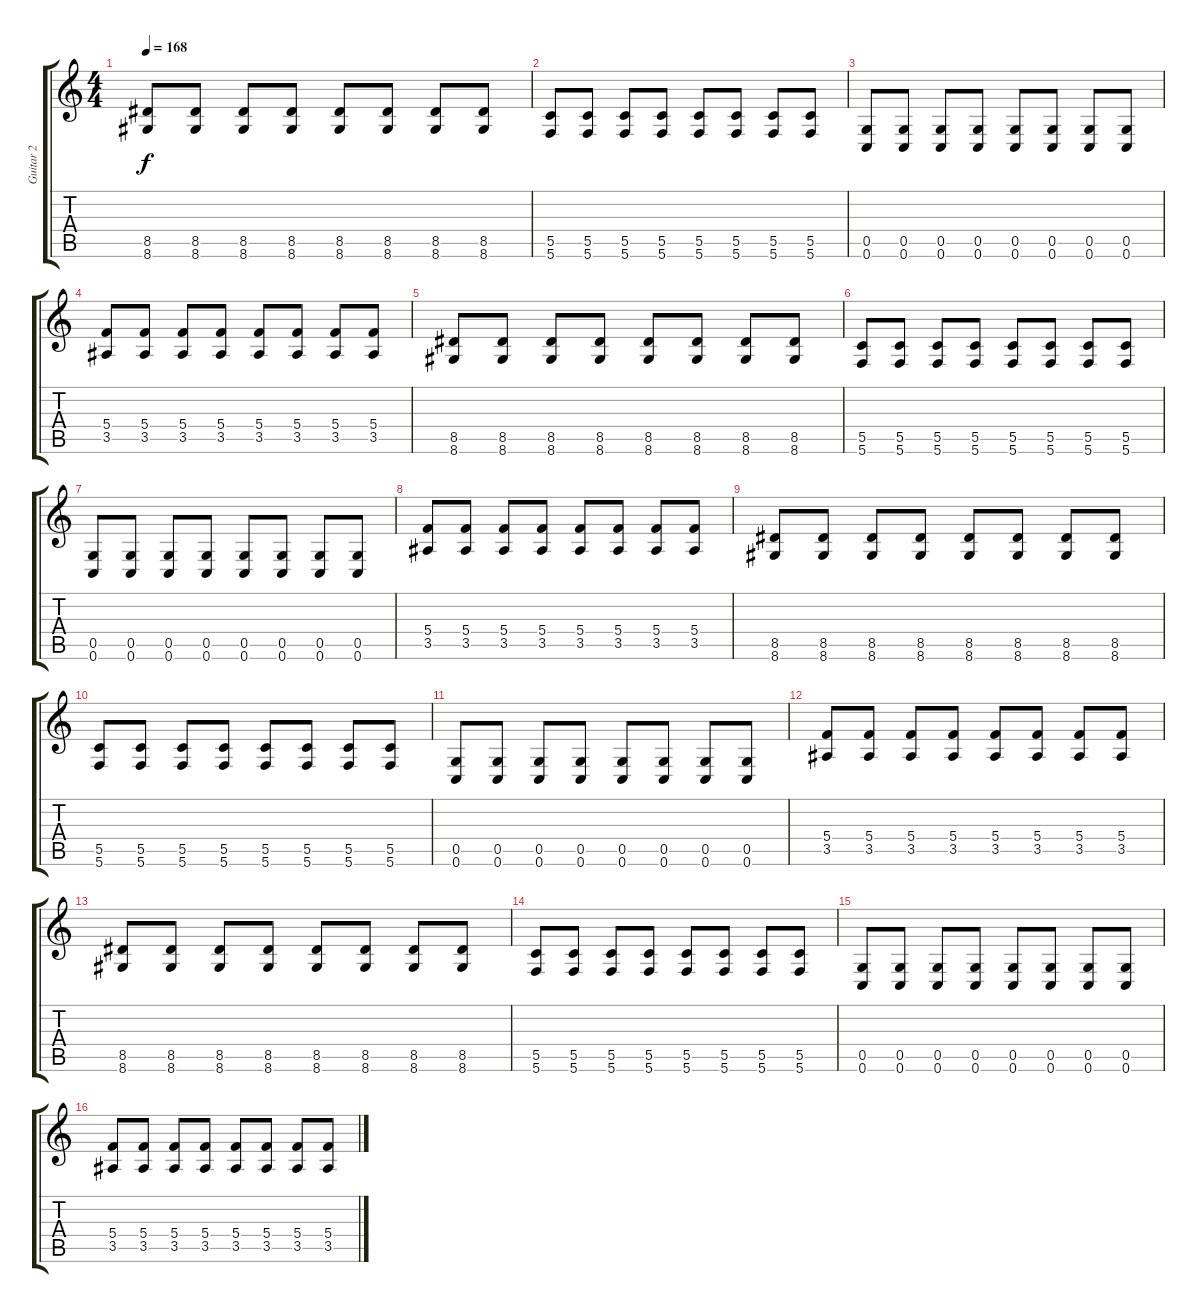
\track ("Guitar 2" "Guitar 2") {instrument distortionguitar}
\staff {score tabs}
\tuning (D4 A3 F3 C3 G2 C2) {hide}
\ts (4 4)
\tempo 168
\clef g2
\ks c
(8.5 8.6).8{dy f balance 5} (8.5 8.6).8 (8.5 8.6).8 (8.5 8.6).8 (8.5 8.6).8 (8.5 8.6).8 (8.5 8.6).8 (8.5 8.6).8 |
(5.5 5.6).8 (5.5 5.6).8 (5.5 5.6).8 (5.5 5.6).8 (5.5 5.6).8 (5.5 5.6).8 (5.5 5.6).8 (5.5 5.6).8 |
(0.5 0.6).8 (0.5 0.6).8 (0.5 0.6).8 (0.5 0.6).8 (0.5 0.6).8 (0.5 0.6).8 (0.5 0.6).8 (0.5 0.6).8 |
(5.4 3.5).8 (5.4 3.5).8 (5.4 3.5).8 (5.4 3.5).8 (5.4 3.5).8 (5.4 3.5).8 (5.4 3.5).8 (5.4 3.5).8 |
(8.5 8.6).8 (8.5 8.6).8 (8.5 8.6).8 (8.5 8.6).8 (8.5 8.6).8 (8.5 8.6).8 (8.5 8.6).8 (8.5 8.6).8 |
(5.5 5.6).8 (5.5 5.6).8 (5.5 5.6).8 (5.5 5.6).8 (5.5 5.6).8 (5.5 5.6).8 (5.5 5.6).8 (5.5 5.6).8 |
(0.5 0.6).8 (0.5 0.6).8 (0.5 0.6).8 (0.5 0.6).8 (0.5 0.6).8 (0.5 0.6).8 (0.5 0.6).8 (0.5 0.6).8 |
(5.4 3.5).8 (5.4 3.5).8 (5.4 3.5).8 (5.4 3.5).8 (5.4 3.5).8 (5.4 3.5).8 (5.4 3.5).8 (5.4 3.5).8 |
(8.5 8.6).8 (8.5 8.6).8 (8.5 8.6).8 (8.5 8.6).8 (8.5 8.6).8 (8.5 8.6).8 (8.5 8.6).8 (8.5 8.6).8 |
(5.5 5.6).8 (5.5 5.6).8 (5.5 5.6).8 (5.5 5.6).8 (5.5 5.6).8 (5.5 5.6).8 (5.5 5.6).8 (5.5 5.6).8 |
(0.5 0.6).8 (0.5 0.6).8 (0.5 0.6).8 (0.5 0.6).8 (0.5 0.6).8 (0.5 0.6).8 (0.5 0.6).8 (0.5 0.6).8 |
(5.4 3.5).8 (5.4 3.5).8 (5.4 3.5).8 (5.4 3.5).8 (5.4 3.5).8 (5.4 3.5).8 (5.4 3.5).8 (5.4 3.5).8 |
(8.5 8.6).8 (8.5 8.6).8 (8.5 8.6).8 (8.5 8.6).8 (8.5 8.6).8 (8.5 8.6).8 (8.5 8.6).8 (8.5 8.6).8 |
(5.5 5.6).8 (5.5 5.6).8 (5.5 5.6).8 (5.5 5.6).8 (5.5 5.6).8 (5.5 5.6).8 (5.5 5.6).8 (5.5 5.6).8 |
(0.5 0.6).8 (0.5 0.6).8 (0.5 0.6).8 (0.5 0.6).8 (0.5 0.6).8 (0.5 0.6).8 (0.5 0.6).8 (0.5 0.6).8 |
(5.4 3.5).8 (5.4 3.5).8 (5.4 3.5).8 (5.4 3.5).8 (5.4 3.5).8 (5.4 3.5).8 (5.4 3.5).8 (5.4 3.5).8
